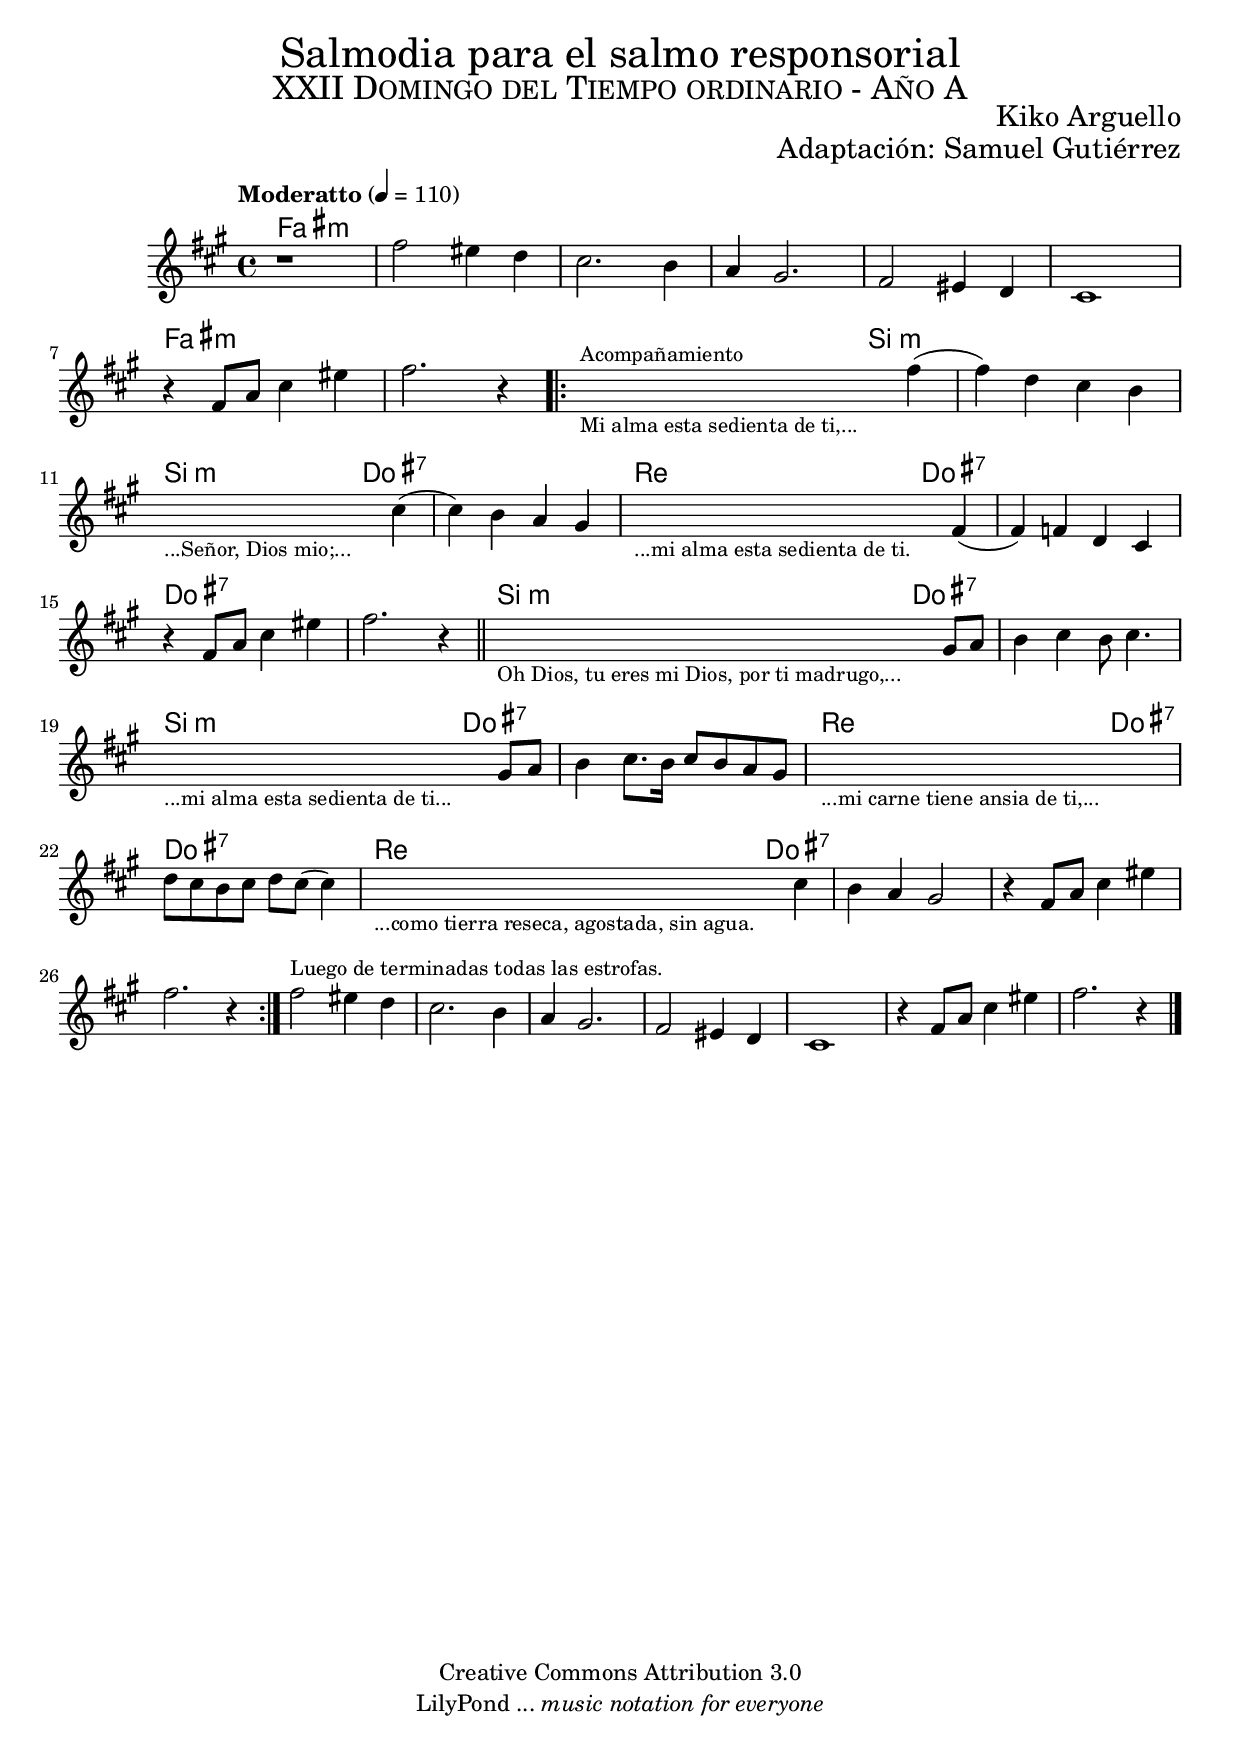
% ****************************************************************
%	Salmo responsorial - Violin
%	by serach.sam@
% ****************************************************************
\language "espanol"
\version "2.19.80"

% --- Includes
%\include "texto.ily"

% --- Tamaño del pentagrama
%#(set-global-staff-size 25)

% --- Parametro globales
global = {  \tempo "Moderatto" 4 = 110 \clef treble \key fas \minor \time 4/4 s1*33 \bar "|." }

% --- Cabecera
\markup { \fill-line { \center-column { \fontsize #5 "Salmodia para el salmo responsorial" \fontsize #3 \caps "XXII Domingo del Tiempo ordinario - Año A" } } }
\markup { \fill-line { " " \center-column { \fontsize #2 "Kiko Arguello" } } }
\markup { \fill-line { "" \right-column { \fontsize #2 "Adaptación: Samuel Gutiérrez"  } } }
\header {
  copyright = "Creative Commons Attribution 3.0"
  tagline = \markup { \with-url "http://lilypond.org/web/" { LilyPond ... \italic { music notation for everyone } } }
  breakbefore = ##t
}

% --- Musica
instrumento = \relative do'' {
  \compressFullBarRests
  %Escribir la musica aqui...
  r1 					| %1
  fas2 mis4 re 			| %2
  dos2. si4  			| %3
  la sols2.				| %4
  fas2 mis4 re			| %5
  dos1 				| %6
  r4 fas8 la dos4 mis4	| %7
  fas2. r4 \bar ".|:"		| %8
  \textLengthOn
  s2._\markup \center-column { \small "Mi alma esta sedienta de ti,..." }^\markup { \small Acompañamiento } fas4( | %9
  \textLengthOff
  fas4) re dos si		| %10
  \textLengthOn
  s2._\markup \center-column { \small "...Señor, Dios mio;..." } dos4( | %11
  \textLengthOff
  dos4) si la sols		| %12
  \textLengthOn
  s2._\markup \center-column { \small "...mi alma esta sedienta de ti." } fas4( | %13
  \textLengthOff
  fas4) fa re dos		| %14
  r4 fas8 la dos4 mis4 	| %15
  fas2. r4 \bar "||"		| %16
  \textLengthOn
  s2._\markup \center-column { \small "Oh Dios, tu eres mi Dios, por ti madrugo,..." } sols,8 la | %17
  \textLengthOff
  si4 dos si8 dos4.		| %18
  \textLengthOn
  s2._\markup \center-column { \small "...mi alma esta sedienta de ti..." } sols8 la | %19
  \textLengthOff
  si4 dos8. si16 dos8 si8 la8 sols8	| %20
  \textLengthOn
  s1_\markup \center-column { \small "...mi carne tiene ansia de ti,..." } | %21
  \textLengthOff
  re'8 dos si dos re[ dos]( dos4)	| %22
  \textLengthOn
  s2._\markup \center-column { \small "...como tierra reseca, agostada, sin agua." } dos4 | %23
  \textLengthOff
  si la sols2	| %24
  r4 fas8 la dos4 mis4	| %25
  fas2. r4 \bar ":|."		| %26
  fas2^\markup { \small "Luego de terminadas todas las estrofas." } mis4 re | %27
  dos2. si4  			| %28
  la sols2.				| %29
  fas2 mis4 re			| %30
  dos1 				| %31
  r4 fas8 la dos4 mis4	| %32
  fas2. r4 				| %33
}

% --- Acordes
acordes = \new ChordNames {
  \set chordChanges = ##t
  \italianChords
  \chordmode {
    fas1:m  fas1:m fas1:m fas1:m fas1:m fas1:m fas1:m fas1:m
    fas2:m si2:m si1:m si2:m dos2:7 dos1:7 re2 dos2:7 dos1:7 dos1:7 dos1:7
    si2:m dos2:7 dos1:7
    si2:m dos2:7 dos1:7
    re2 dos2:7 dos1:7
    re2 dos2:7 dos1:7 dos1:7
  }
}

% --- Partitura
\score {
  <<
    \acordes
    \new Staff {
      <<
        \set Staff.midiInstrument = #"violin"
        \global
        \instrumento
      >>
    }
  >>
  \midi {}
  \layout {}
}

% --- Pagina
\paper {
  #( set-default-paper-size "letter" )
}

%{
convert-ly (GNU LilyPond) 2.19.83  convert-ly: Procesando «»...
Aplicando la conversión: 2.19.2, 2.19.7, 2.19.11, 2.19.16, 2.19.22,
2.19.24, 2.19.28, 2.19.29, 2.19.32, 2.19.40, 2.19.46, 2.19.49, 2.19.80
%}
